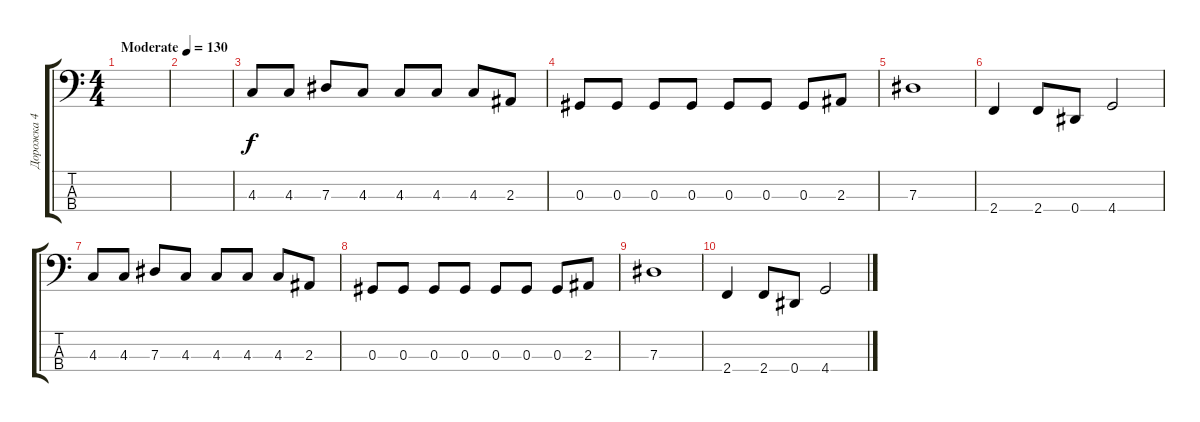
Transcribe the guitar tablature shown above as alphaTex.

\track ("Дорожка 4" "Дорожка 4") {instrument electricbassfinger}
\staff {score tabs}
\tuning (Gb2 Db2 Ab1 Eb1) {hide}
\ts (4 4)
\tempo (130 "Moderate")
\clef f4
\ks c
|
|
4.3.8 4.3.8 7.3.8 4.3.8 4.3.8 4.3.8 4.3.8 2.3.8 |
0.3.8 0.3.8 0.3.8 0.3.8 0.3.8 0.3.8 0.3.8 2.3.8 |
7.3.1 |
2.4.4 2.4.8 0.4.8 4.4.2 |
4.3.8 4.3.8 7.3.8 4.3.8 4.3.8 4.3.8 4.3.8 2.3.8 |
0.3.8 0.3.8 0.3.8 0.3.8 0.3.8 0.3.8 0.3.8 2.3.8 |
7.3.1 |
2.4.4 2.4.8 0.4.8 4.4.2
